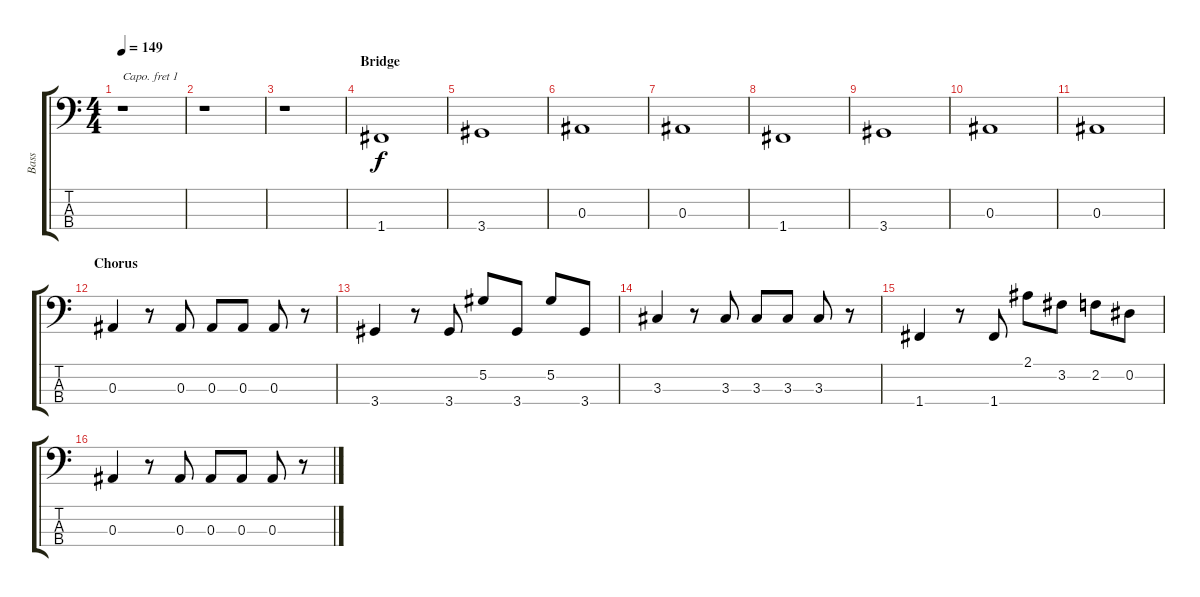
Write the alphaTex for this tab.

\track ("Bass" "Bass") {instrument electricbassfinger}
\staff {score tabs}
\capo 1
\tuning (G2 D2 A1 E1) {hide}
\ts (4 4)
\tempo 149
\clef f4
\ks c
r.1{dy f} |
r.1 |
r.1 |
\section ("" "Bridge")
1.4.1 |
3.4.1 |
0.3.1 |
0.3.1 |
1.4.1 |
3.4.1 |
0.3.1 |
0.3.1 |
\section ("" "Chorus")
0.3.4 r.8 0.3.8 0.3.8 0.3.8 0.3.8 r.8 |
3.4.4 r.8 3.4.8 5.2.8 3.4.8 5.2.8 3.4.8 |
3.3.4 r.8 3.3.8 3.3.8 3.3.8 3.3.8 r.8 |
1.4.4 r.8 1.4.8 2.1.8 3.2.8 2.2.8 0.2.8 |
0.3.4 r.8 0.3.8 0.3.8 0.3.8 0.3.8 r.8
